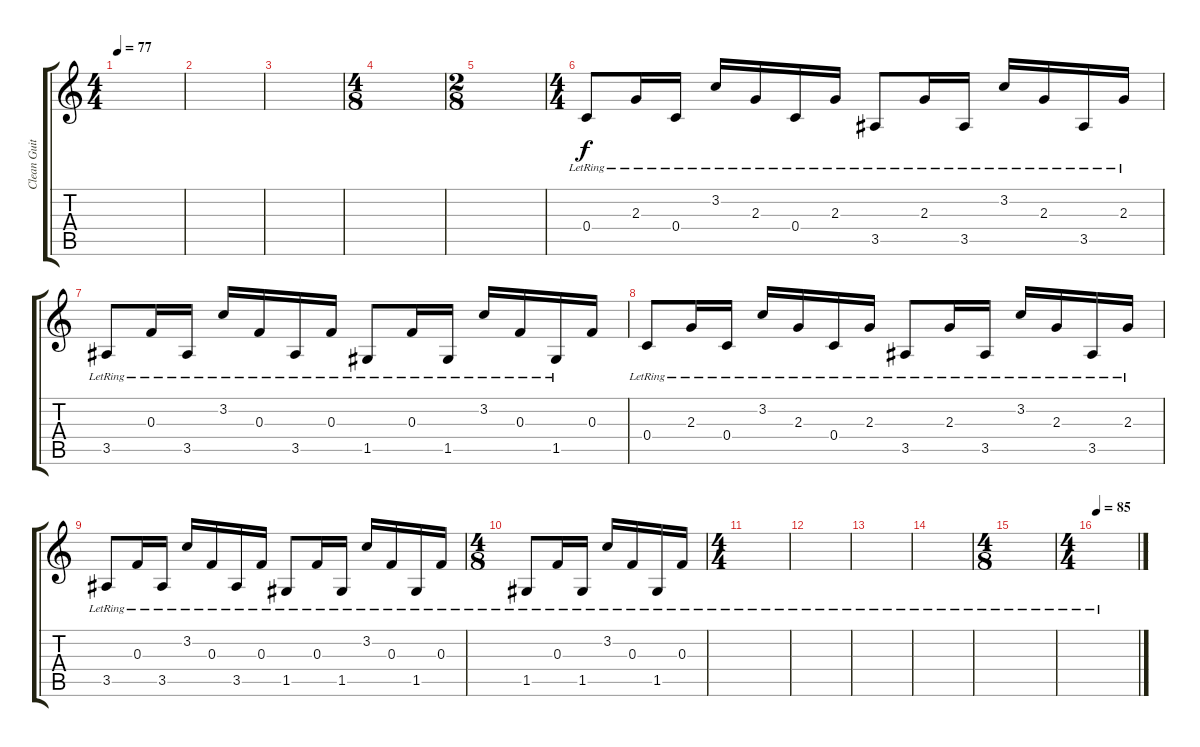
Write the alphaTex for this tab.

\track ("Clean Guitar" "Clean Guit") {instrument electricguitarclean}
\staff {score tabs}
\tuning (D4 A3 F3 C3 G2 D2) {hide}
\ts (4 4)
\tempo 77
\clef g2
\ks c
|
|
|
\ts (4 8)
|
\ts (2 8)
|
\ts (4 4)
0.4{lr}.8 2.3{lr}.16 0.4{lr}.16 3.2{lr}.16 2.3{lr}.16 0.4{lr}.16 2.3{lr}.16 3.5{lr}.8 2.3{lr}.16 3.5{lr}.16 3.2{lr}.16 2.3{lr}.16 3.5{lr}.16 2.3{lr}.16 |
3.5{lr}.8 0.3{lr}.16 3.5{lr}.16 3.2{lr}.16 0.3{lr}.16 3.5{lr}.16 0.3{lr}.16 1.5{lr}.8 0.3{lr}.16 1.5{lr}.16 3.2{lr}.16 0.3{lr}.16 1.5{lr}.16 0.3.16 |
0.4{lr}.8 2.3{lr}.16 0.4{lr}.16 3.2{lr}.16 2.3{lr}.16 0.4{lr}.16 2.3{lr}.16 3.5{lr}.8 2.3{lr}.16 3.5{lr}.16 3.2{lr}.16 2.3{lr}.16 3.5{lr}.16 2.3{lr}.16 |
3.5{lr}.8 0.3{lr}.16 3.5{lr}.16 3.2{lr}.16 0.3{lr}.16 3.5{lr}.16 0.3{lr}.16 1.5{lr}.8 0.3{lr}.16 1.5{lr}.16 3.2{lr}.16 0.3{lr}.16 1.5{lr}.16 0.3{lr}.16 |
\ts (4 8)
1.5{lr}.8 0.3{lr}.16 1.5{lr}.16 3.2{lr}.16 0.3{lr}.16 1.5{lr}.16 0.3{lr}.16 |
\ts (4 4)
|
|
|
|
\ts (4 8)
|
\ts (4 4)
\tempo 85
